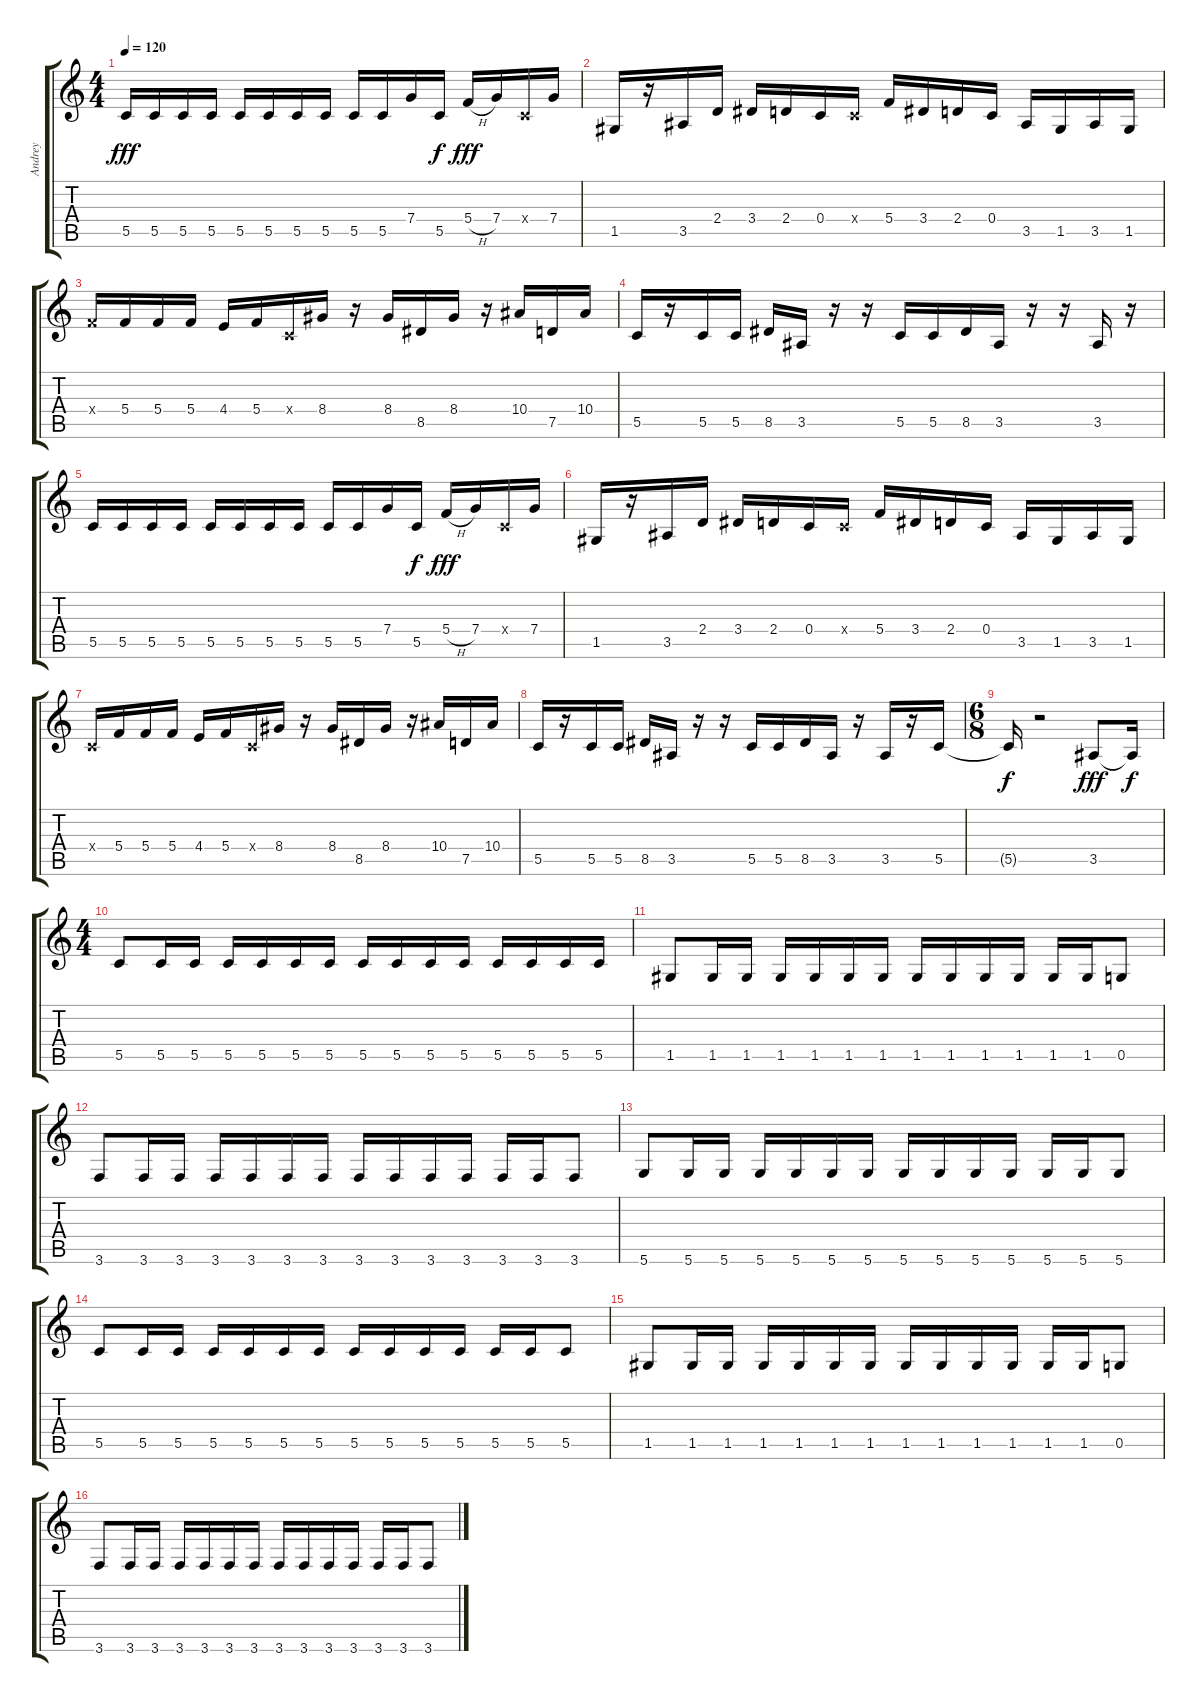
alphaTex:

\track ("Andrey" "Andrey") {instrument electricbassfinger}
\staff {score tabs}
\tuning (D4 A3 F3 C3 G2 D2) {hide}
\ts (4 4)
\tempo 120
\clef g2
\ks c
5.5.16{dy fff} 5.5.16 5.5.16 5.5.16 5.5.16 5.5.16 5.5.16 5.5.16 5.5.16 5.5.16 7.4.16 5.5.16{dy f} 5.4{h}.16{dy fff} 7.4.16 0.4{x}.16 7.4.16 |
1.5.16 r.16 3.5.16 2.4.16 3.4.16 2.4.16 0.4.16 0.4{x}.16 5.4.16 3.4.16 2.4.16 0.4.16 3.5.16 1.5.16 3.5.16 1.5.16 |
5.4{x}.16 5.4.16 5.4.16 5.4.16 4.4.16 5.4.16 0.4{x}.16 8.4.16 r.16 8.4.16 8.5.16 8.4.16 r.16 10.4.16 7.5.16 10.4.16 |
5.5.16 r.16 5.5.16 5.5.16 8.5.16 3.5.16 r.16 r.16 5.5.16 5.5.16 8.5.16 3.5.16 r.16 r.16 3.5.16 r.16 |
5.5.16 5.5.16 5.5.16 5.5.16 5.5.16 5.5.16 5.5.16 5.5.16 5.5.16 5.5.16 7.4.16 5.5.16{dy f} 5.4{h}.16{dy fff} 7.4.16 0.4{x}.16 7.4.16 |
1.5.16 r.16 3.5.16 2.4.16 3.4.16 2.4.16 0.4.16 0.4{x}.16 5.4.16 3.4.16 2.4.16 0.4.16 3.5.16 1.5.16 3.5.16 1.5.16 |
0.4{x}.16 5.4.16 5.4.16 5.4.16 4.4.16 5.4.16 0.4{x}.16 8.4.16 r.16 8.4.16 8.5.16 8.4.16 r.16 10.4.16 7.5.16 10.4.16 |
5.5.16 r.16 5.5.16 5.5.16 8.5.16 3.5.16 r.16 r.16 5.5.16 5.5.16 8.5.16 3.5.16 r.16 3.5.16 r.16 5.5.16 |
\ts (6 8)
5.5{t}.16{dy f} r.2 3.5.8{dy fff} 3.5{t}.16{dy f} |
\ts (4 4)
5.5.8 5.5.16 5.5.16 5.5.16 5.5.16 5.5.16 5.5.16 5.5.16 5.5.16 5.5.16 5.5.16 5.5.16 5.5.16 5.5.16 5.5.16 |
1.5.8 1.5.16 1.5.16 1.5.16 1.5.16 1.5.16 1.5.16 1.5.16 1.5.16 1.5.16 1.5.16 1.5.16 1.5.16 0.5.8 |
3.6.8 3.6.16 3.6.16 3.6.16 3.6.16 3.6.16 3.6.16 3.6.16 3.6.16 3.6.16 3.6.16 3.6.16 3.6.16 3.6.8 |
5.6.8 5.6.16 5.6.16 5.6.16 5.6.16 5.6.16 5.6.16 5.6.16 5.6.16 5.6.16 5.6.16 5.6.16 5.6.16 5.6.8 |
5.5.8 5.5.16 5.5.16 5.5.16 5.5.16 5.5.16 5.5.16 5.5.16 5.5.16 5.5.16 5.5.16 5.5.16 5.5.16 5.5.8 |
1.5.8 1.5.16 1.5.16 1.5.16 1.5.16 1.5.16 1.5.16 1.5.16 1.5.16 1.5.16 1.5.16 1.5.16 1.5.16 0.5.8 |
3.6.8 3.6.16 3.6.16 3.6.16 3.6.16 3.6.16 3.6.16 3.6.16 3.6.16 3.6.16 3.6.16 3.6.16 3.6.16 3.6.8
